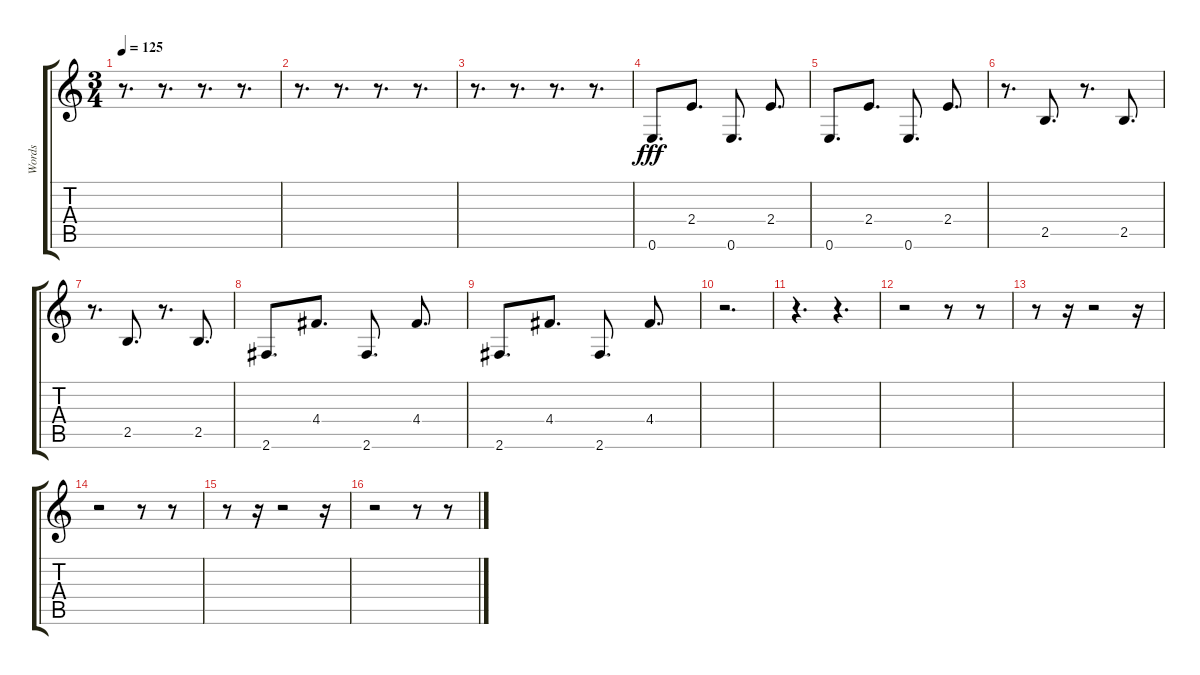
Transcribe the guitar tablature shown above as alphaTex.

\track ("Words" "Words") {instrument fretlessbass}
\staff {score tabs}
\tuning (E4 B3 G3 D3 A2 E2) {hide}
\ts (3 4)
\tempo 125
\clef g2
\ks c
r.8{d dy fff} r.8{d} r.8{d} r.8{d} |
r.8{d} r.8{d} r.8{d} r.8{d} |
r.8{d} r.8{d} r.8{d} r.8{d} |
0.6.8{d} 2.4.8{d} 0.6.8{d} 2.4.8{d} |
0.6.8{d} 2.4.8{d} 0.6.8{d} 2.4.8{d} |
r.8{d} 2.5.8{d} r.8{d} 2.5.8{d} |
r.8{d} 2.5.8{d} r.8{d} 2.5.8{d} |
2.6.8{d} 4.4.8{d} 2.6.8{d} 4.4.8{d} |
2.6.8{d} 4.4.8{d} 2.6.8{d} 4.4.8{d} |
r.2{d} |
r.4{d} r.4{d} |
r.2 r.8 r.8 |
r.8 r.16 r.2 r.16 |
r.2 r.8 r.8 |
r.8 r.16 r.2 r.16 |
r.2 r.8 r.8
